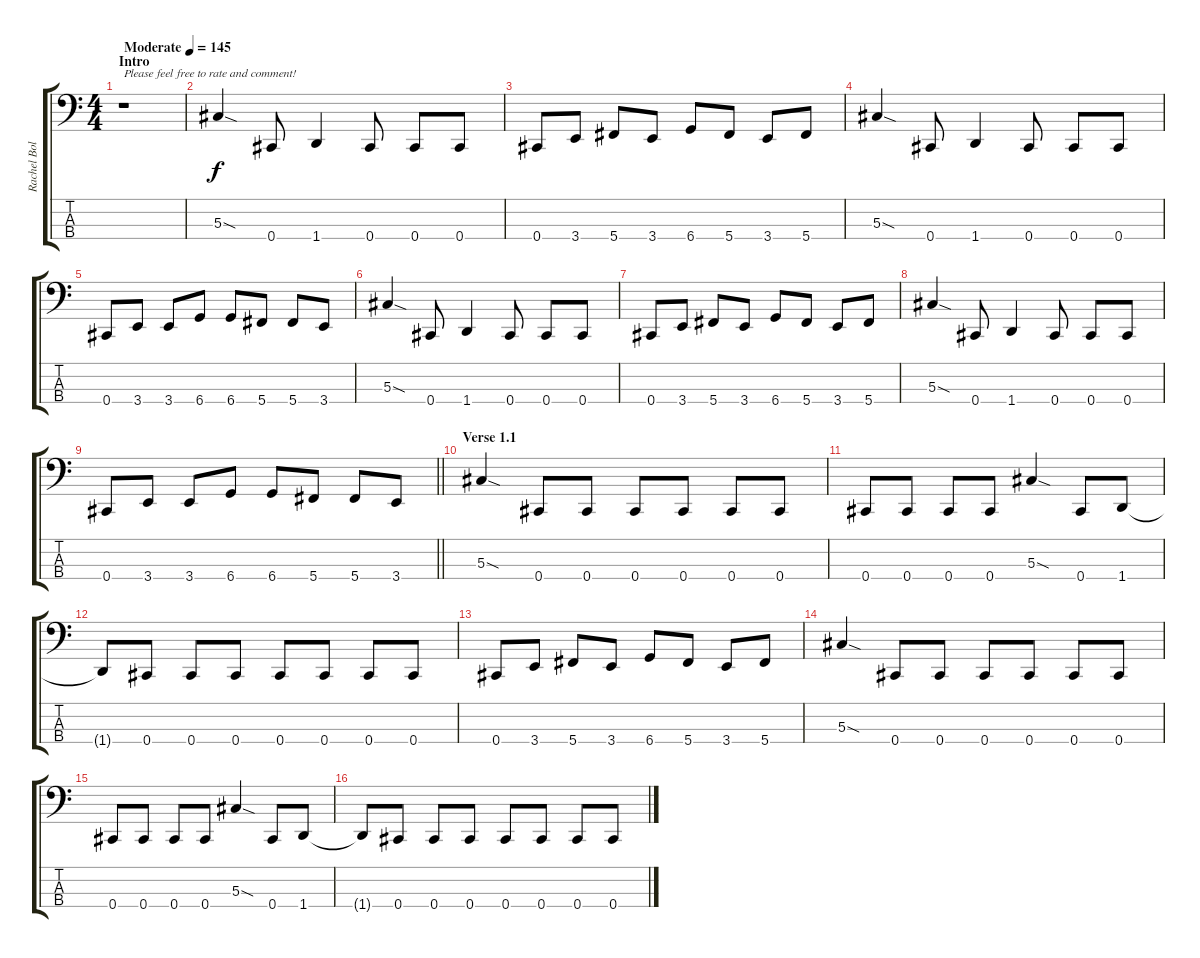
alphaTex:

\track ("Rachel Bolan" "Rachel Bol") {instrument electricbasspick}
\staff {score tabs}
\tuning (Gb2 Db2 Ab1 Db1) {hide}
\ts (4 4)
\section ("" "Intro")
\tempo (145 "Moderate")
\clef f4
\ks c
r.1{txt "Please feel free to rate and comment!" dy f instrument electricbasspick} |
5.3{sod}.4 0.4.8 1.4.4 0.4.8 0.4.8 0.4.8 |
0.4.8 3.4.8 5.4.8 3.4.8 6.4.8 5.4.8 3.4.8 5.4.8 |
5.3{sod}.4 0.4.8 1.4.4 0.4.8 0.4.8 0.4.8 |
0.4.8 3.4.8 3.4.8 6.4.8 6.4.8 5.4.8 5.4.8 3.4.8 |
5.3{sod}.4 0.4.8 1.4.4 0.4.8 0.4.8 0.4.8 |
0.4.8 3.4.8 5.4.8 3.4.8 6.4.8 5.4.8 3.4.8 5.4.8 |
5.3{sod}.4 0.4.8 1.4.4 0.4.8 0.4.8 0.4.8 |
\barLineRight lightlight
0.4.8 3.4.8 3.4.8 6.4.8 6.4.8 5.4.8 5.4.8 3.4.8 |
\section ("" "Verse 1.1")
5.3{sod}.4 0.4.8 0.4.8 0.4.8 0.4.8 0.4.8 0.4.8 |
0.4.8 0.4.8 0.4.8 0.4.8 5.3{sod}.4 0.4.8 1.4.8 |
1.4{t}.8 0.4.8 0.4.8 0.4.8 0.4.8 0.4.8 0.4.8 0.4.8 |
0.4.8 3.4.8 5.4.8 3.4.8 6.4.8 5.4.8 3.4.8 5.4.8 |
5.3{sod}.4 0.4.8 0.4.8 0.4.8 0.4.8 0.4.8 0.4.8 |
0.4.8 0.4.8 0.4.8 0.4.8 5.3{sod}.4 0.4.8 1.4.8 |
1.4{t}.8 0.4.8 0.4.8 0.4.8 0.4.8 0.4.8 0.4.8 0.4.8
